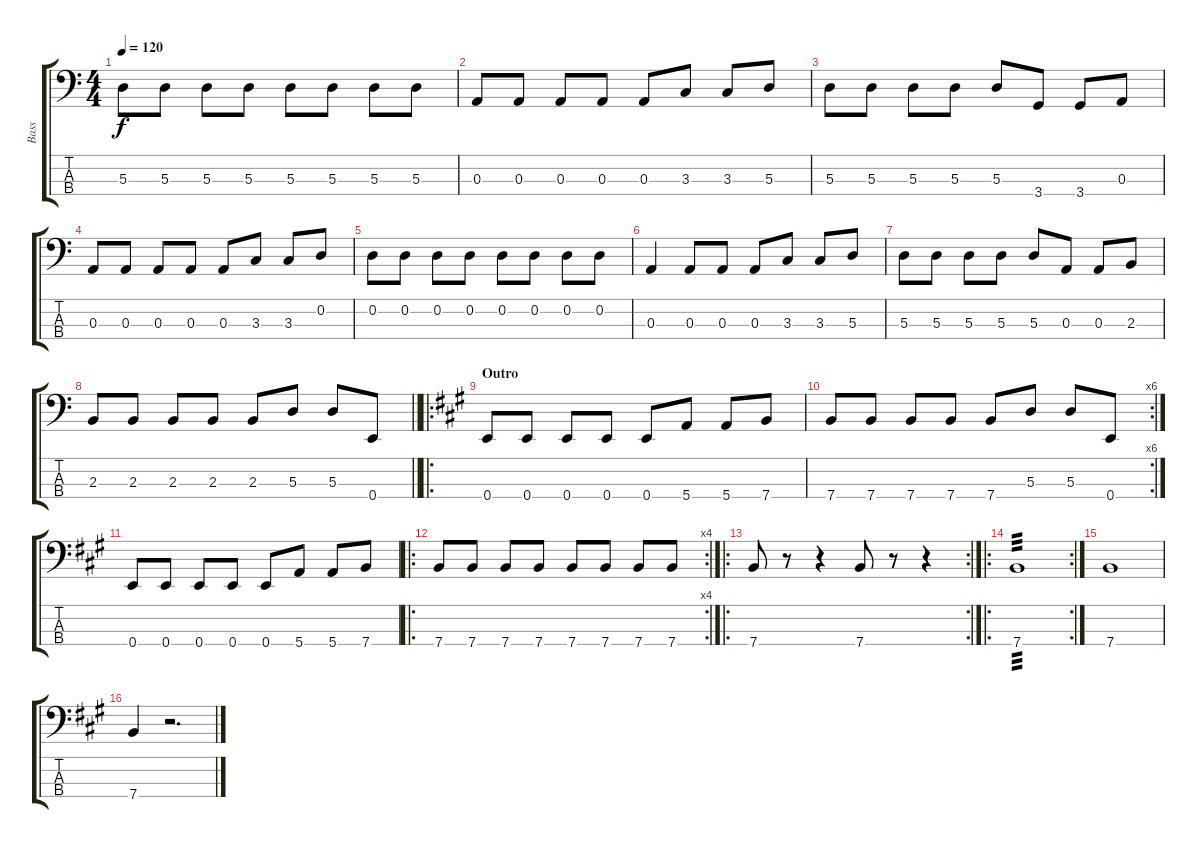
\track ("Bass" "Bass") {instrument electricbassfinger}
\staff {score tabs}
\tuning (G2 D2 A1 E1) {hide}
\ts (4 4)
\tempo 120
\clef f4
\ks c
5.3.8{dy f} 5.3.8 5.3.8 5.3.8 5.3.8 5.3.8 5.3.8 5.3.8 |
0.3.8 0.3.8 0.3.8 0.3.8 0.3.8 3.3.8 3.3.8 5.3.8 |
5.3.8 5.3.8 5.3.8 5.3.8 5.3.8 3.4.8 3.4.8 0.3.8 |
0.3.8 0.3.8 0.3.8 0.3.8 0.3.8 3.3.8 3.3.8 0.2.8 |
0.2.8 0.2.8 0.2.8 0.2.8 0.2.8 0.2.8 0.2.8 0.2.8 |
0.3.4 0.3.8 0.3.8 0.3.8 3.3.8 3.3.8 5.3.8 |
5.3.8 5.3.8 5.3.8 5.3.8 5.3.8 0.3.8 0.3.8 2.3.8 |
\barLineRight lightlight
2.3.8 2.3.8 2.3.8 2.3.8 2.3.8 5.3.8 5.3.8 0.4.8 |
\ro
\section ("" "Outro")
\ks a
0.4.8 0.4.8 0.4.8 0.4.8 0.4.8 5.4.8 5.4.8 7.4.8 |
\rc 6
7.4.8 7.4.8 7.4.8 7.4.8 7.4.8 5.3.8 5.3.8 0.4.8 |
0.4.8 0.4.8 0.4.8 0.4.8 0.4.8 5.4.8 5.4.8 7.4.8 |
\ro
\rc 4
7.4.8 7.4.8 7.4.8 7.4.8 7.4.8 7.4.8 7.4.8 7.4.8 |
\ro
\rc 2
7.4.8 r.8 r.4 7.4.8 r.8 r.4 |
\ro
\rc 2
7.4.1{tp 3} |
7.4.1 |
7.4.4 r.2{d}
